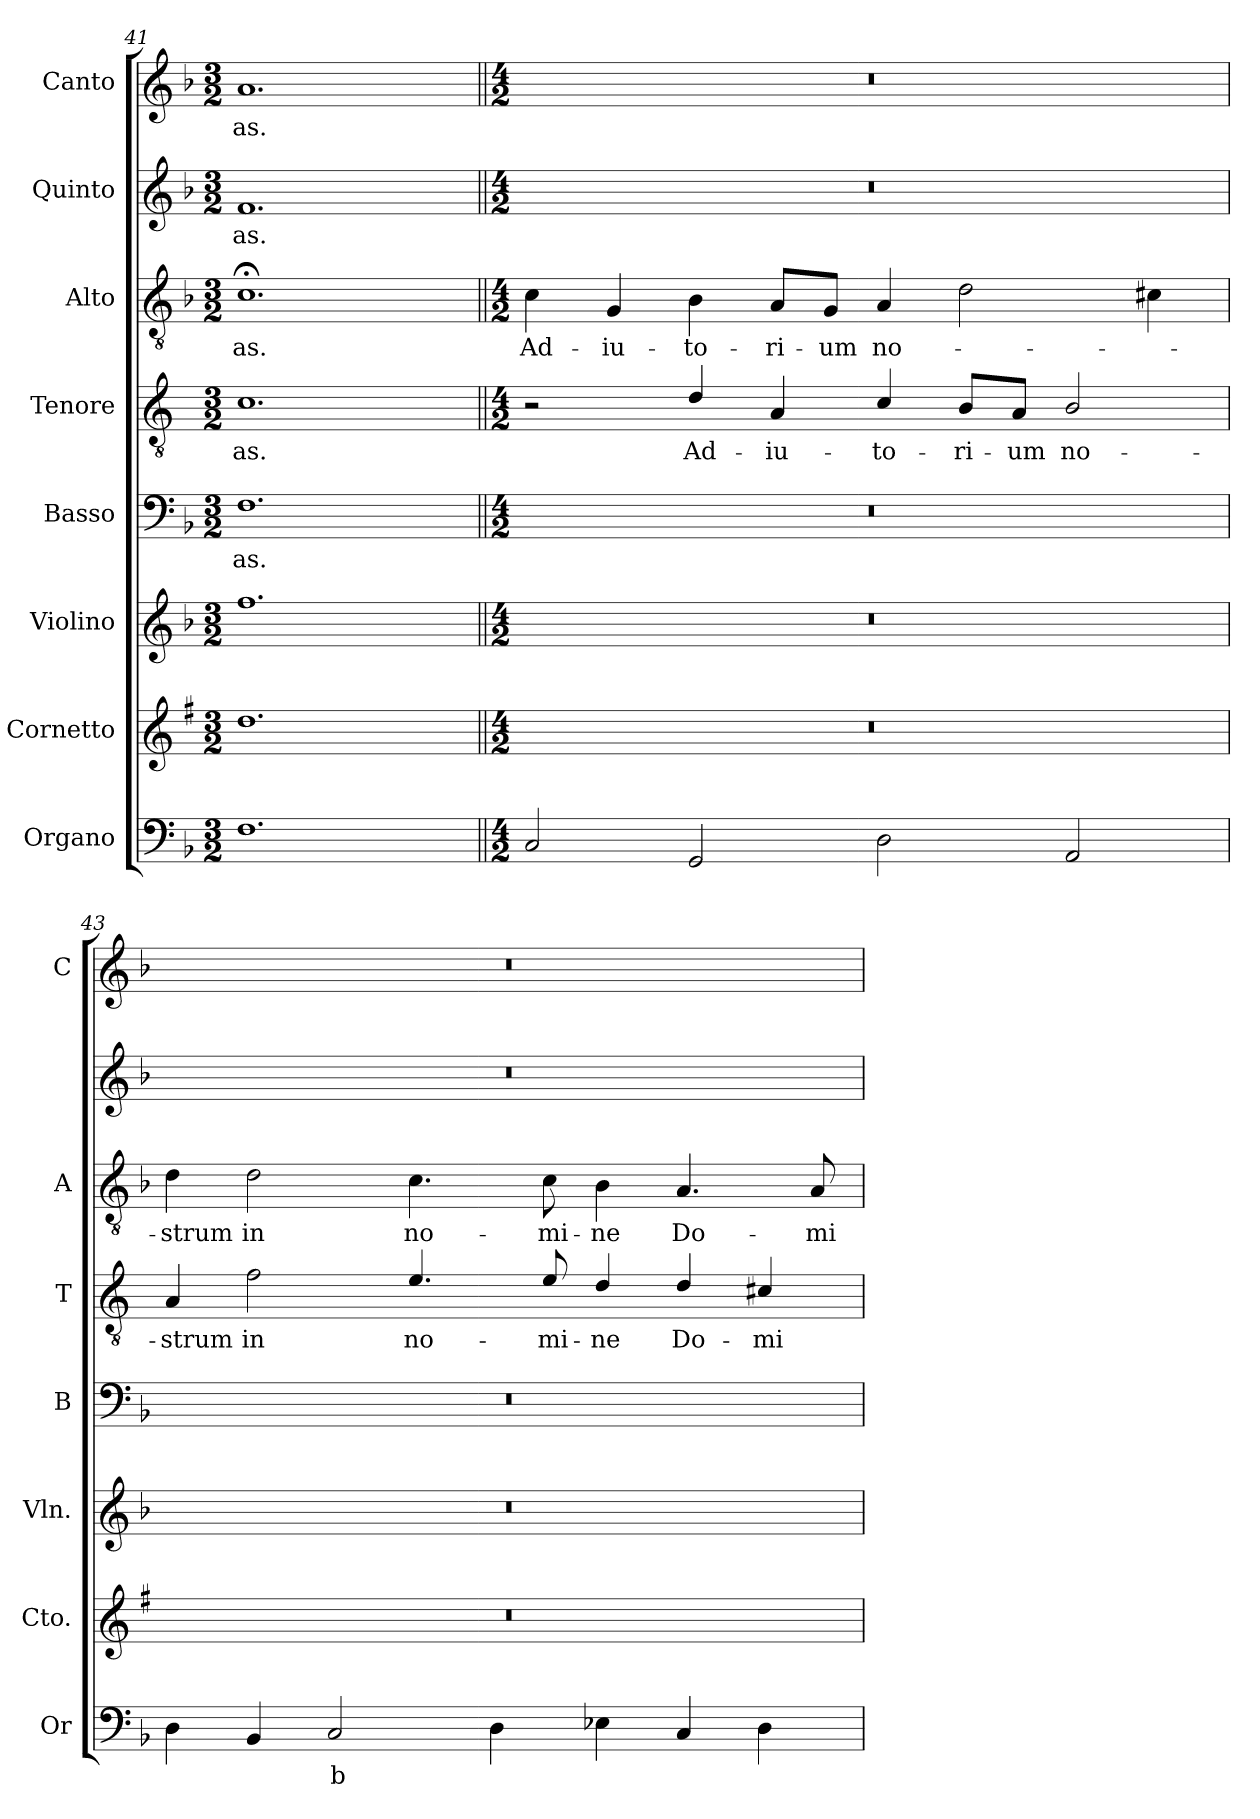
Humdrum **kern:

**kern	**text	**kern	**kern	**kern	**text	**kern	**text	**kern	**text	**kern	**text	**kern	**text
*part8	*part8	*part7	*part6	*part5	*part5	*part4	*part4	*part3	*part3	*part2	*part2	*part1	*part1
*staff8	*staff8	*staff7	*staff6	*staff5	*staff5	*staff4	*staff4	*staff3	*staff3	*staff2	*staff2	*staff1	*staff1
*I"Organo	*	*I"Cornetto	*I"Violino	*I"Basso	*	*I"Tenore	*	*I"Alto	*	*I"Quinto	*	*I"Canto	*
*I'Or	*	*I'Cto.	*I'Vln.	*I'B	*	*I'T	*	*I'A	*	*	*	*I'C	*
*clefF4	*	*clefG2	*clefG2	*clefF4	*	*clefGv2	*	*clefGv2	*	*clefG2	*	*clefG2	*
*	*	*ITrd1c2	*	*	*	*ITrd4c7	*	*	*	*	*	*	*
*k[b-]	*	*k[b-]	*k[b-]	*k[b-]	*	*k[b-]	*	*k[b-]	*	*k[b-]	*	*k[b-]	*
*F:	*	*F:	*F:	*F:	*	*F:	*	*F:	*	*F:	*	*F:	*
*M3/2	*	*M3/2	*M3/2	*M3/2	*	*M3/2	*	*M3/2	*	*M3/2	*	*M3/2	*
=41	=41	=41	=41	=41	=41	=41	=41	=41	=41	=41	=41	=41	=41
!	!	!	!	!	!LO:LY:b	!	!LO:LY:b	!	!LO:LY:b	!	!LO:LY:b	!	!LO:LY:b
1.F	.	1.cc	1.ff	1.F	-as.	1.F	-as.	1.c;<	-as.	1.f	-as.	1.a	-as.
=42||	=42||	=42||	=42||	=42||	=42||	=42||	=42||	=42||	=42||	=42||	=42||	=42||	=42||
*M4/2	*	*M4/2	*M4/2	*M4/2	*	*M4/2	*	*M4/2	*	*M4/2	*	*M4/2	*
!	!	!	!	!	!	!	!	!	!LO:LY:b	!	!	!	!
2C/	.	0r	0r	0r	.	2r	.	4c\	Ad-	0r	.	0r	.
!	!	!	!	!	!	!	!	!	!LO:LY:b	!	!	!	!
.	.	.	.	.	.	.	.	4G/	-iu-	.	.	.	.
!	!	!	!	!	!	!	!LO:LY:b	!	!LO:LY:b	!	!	!	!
2GG/	.	.	.	.	.	4G/	Ad-	4B-\	-to-	.	.	.	.
!	!	!	!	!	!	!	!LO:LY:b	!	!LO:LY:b	!	!	!	!
.	.	.	.	.	.	4D/	-iu-	8A/L	-ri-	.	.	.	.
!	!	!	!	!	!	!	!	!	!LO:LY:b	!	!	!	!
.	.	.	.	.	.	.	.	8G/J	-um	.	.	.	.
!	!	!	!	!	!	!	!LO:LY:b	!	!LO:LY:b	!	!	!	!
2D\	.	.	.	.	.	4F/	-to-	4A/	no-	.	.	.	.
!	!	!	!	!	!	!	!LO:LY:b	!	!	!	!	!	!
.	.	.	.	.	.	8E/L	-ri-	2d\	.	.	.	.	.
!	!	!	!	!	!	!	!LO:LY:b	!	!	!	!	!	!
.	.	.	.	.	.	8D/J	-um	.	.	.	.	.	.
!	!	!	!	!	!	!	!LO:LY:b	!	!	!	!	!	!
2AA/	.	.	.	.	.	2E/	no-	.	.	.	.	.	.
.	.	.	.	.	.	.	.	4c#X\	.	.	.	.	.
!!LO:LB:g=z
=43	=43	=43	=43	=43	=43	=43	=43	=43	=43	=43	=43	=43	=43
!	!	!	!	!	!	!	!LO:LY:b	!	!LO:LY:b	!	!	!	!
4D\	.	0r	0r	0r	.	4D/	-strum	4d\	-strum	0r	.	0r	.
!	!	!	!	!	!	!	!LO:LY:b	!	!LO:LY:b	!	!	!	!
4BB-/	.	.	.	.	.	2B-\	in	2d\	in	.	.	.	.
!	!LO:LY:b	!	!	!	!	!	!	!	!	!	!	!	!
2C/	b	.	.	.	.	.	.	.	.	.	.	.	.
!	!	!	!	!	!	!	!LO:LY:b	!	!LO:LY:b	!	!	!	!
.	.	.	.	.	.	4.A/	no-	4.c\	no-	.	.	.	.
4D\	.	.	.	.	.	.	.	.	.	.	.	.	.
!	!	!	!	!	!	!	!LO:LY:b	!	!LO:LY:b	!	!	!	!
.	.	.	.	.	.	8A/	-mi-	8c\	-mi-	.	.	.	.
!	!	!	!	!	!	!	!LO:LY:b	!	!LO:LY:b	!	!	!	!
4E-X\	.	.	.	.	.	4G/	-ne	4B-\	-ne	.	.	.	.
!	!	!	!	!	!	!	!LO:LY:b	!	!LO:LY:b	!	!	!	!
4C/	.	.	.	.	.	4G/	Do-	4.A/	Do-	.	.	.	.
!	!	!	!	!	!	!	!LO:LY:b	!	!	!	!	!	!
4D\	.	.	.	.	.	4F#X/	-mi-	.	.	.	.	.	.
!	!	!	!	!	!	!	!	!	!LO:LY:b	!	!	!	!
.	.	.	.	.	.	.	.	8A/	-mi-	.	.	.	.
=	=	=	=	=	=	=	=	=	=	=	=	=	=
*-	*-	*-	*-	*-	*-	*-	*-	*-	*-	*-	*-	*-	*-
